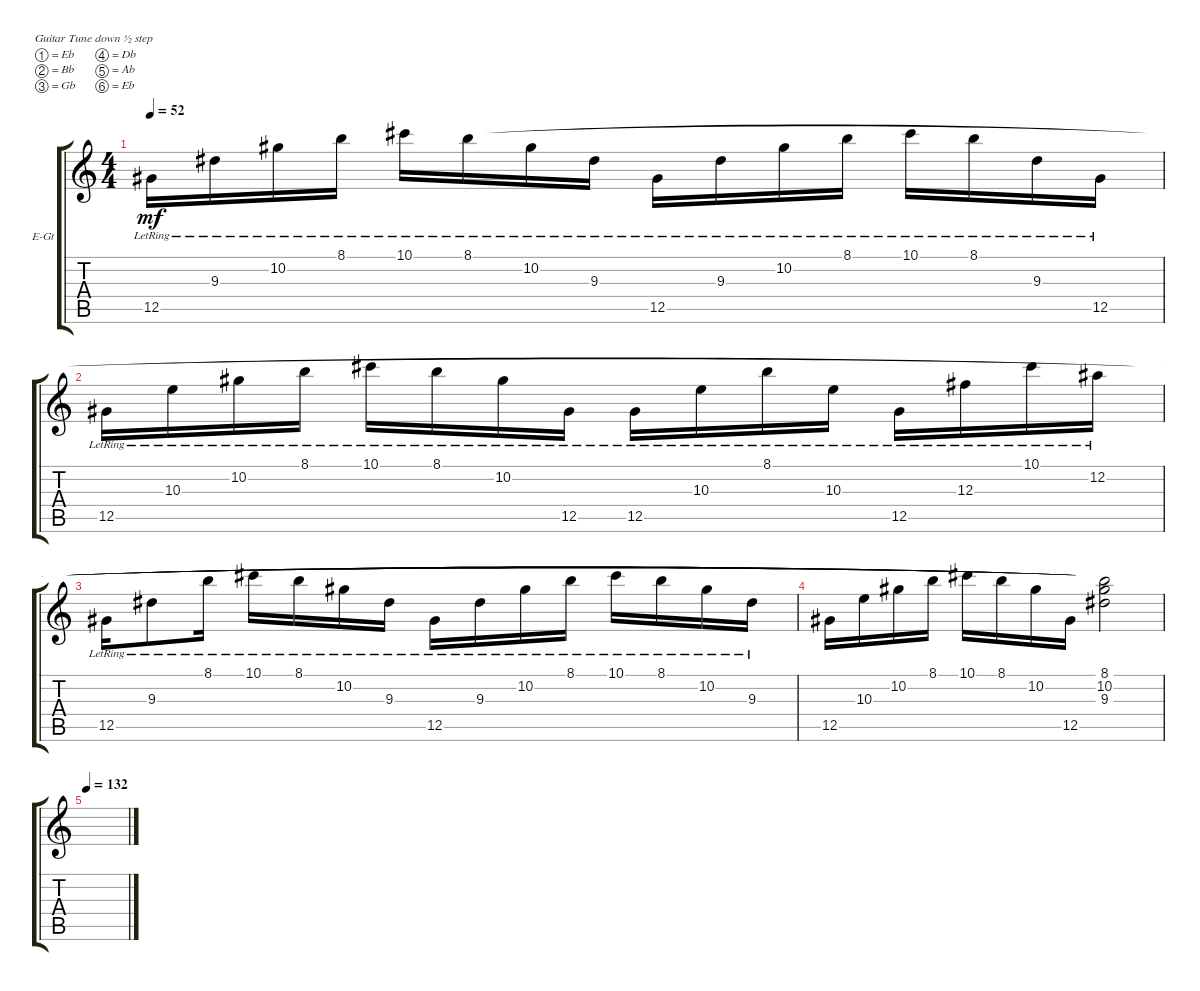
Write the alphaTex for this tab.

\defaultSystemsLayout 4
\bracketExtendMode groupsimilarinstruments
\firstSystemTrackNameOrientation horizontal
\otherSystemsTrackNameOrientation horizontal
\track ("ACE FREHLEY ACOUSTIC 2" "E-Gt") {solo instrument electricguitarclean}
\staff {score tabs}
\tuning (Eb4 Bb3 Gb3 Db3 Ab2 Eb2)
\ts (4 4)
\tempo 52
\clef g2
\ks aminor
12.5{lr}.16{dy mf instrument electricguitarclean} 9.3{lr}.16 10.2{lr}.16 8.1{lr}.16 10.1{lr}.16 8.1{lr}.16{legatoorigin} 10.2{lr}.16{legatoorigin} 9.3{lr}.16{legatoorigin} 12.5{lr}.16{legatoorigin} 9.3{lr}.16{legatoorigin} 10.2{lr}.16{legatoorigin} 8.1{lr}.16{legatoorigin} 10.1{lr}.16{legatoorigin} 8.1{lr}.16{legatoorigin} 9.3{lr}.16{legatoorigin} 12.5{lr}.16{legatoorigin} |
12.5{lr}.16{legatoorigin} 10.3{lr}.16{legatoorigin} 10.2{lr}.16{legatoorigin} 8.1{lr}.16{legatoorigin} 10.1{lr}.16{legatoorigin} 8.1{lr}.16{legatoorigin} 10.2{lr}.16{legatoorigin} 12.5{lr}.16{legatoorigin} 12.5{lr}.16{legatoorigin} 10.3{lr}.16{legatoorigin} 8.1{lr}.16{legatoorigin} 10.3{lr}.16{legatoorigin} 12.5{lr}.16{legatoorigin} 12.3{lr}.16{legatoorigin} 10.1{lr}.16{legatoorigin} 12.2{lr}.16{legatoorigin} |
12.5{lr}.16{legatoorigin} 9.3{lr}.8{legatoorigin} 8.1{lr}.16{legatoorigin} 10.1{lr}.16{legatoorigin} 8.1{lr}.16{legatoorigin} 10.2{lr}.16{legatoorigin} 9.3{lr}.16{legatoorigin} 12.5{lr}.16{legatoorigin} 9.3{lr}.16{legatoorigin} 10.2{lr}.16{legatoorigin} 8.1{lr}.16{legatoorigin} 10.1{lr}.16{legatoorigin} 8.1{lr}.16{legatoorigin} 10.2{lr}.16{legatoorigin} 9.3{lr}.16{legatoorigin} |
12.5.16{legatoorigin} 10.3.16{legatoorigin} 10.2.16{legatoorigin} 8.1.16{legatoorigin} 10.1.16{legatoorigin} 8.1.16{legatoorigin} 10.2.16{legatoorigin} 12.5.16{legatoorigin} (8.1 10.2 9.3).2 |
\tempo 132
